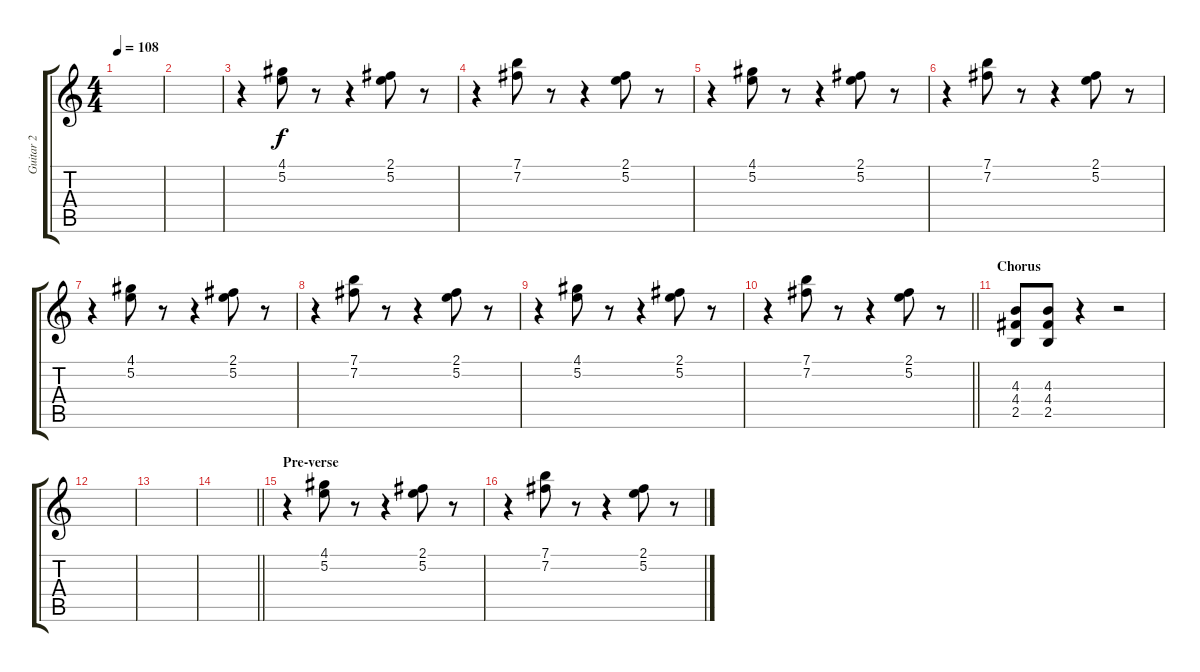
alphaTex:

\track ("Guitar 2" "Guitar 2") {instrument electricguitarclean}
\staff {score tabs}
\tuning (E4 B3 G3 D3 A2 E2) {hide}
\ts (4 4)
\tempo 108
\clef g2
\ks c
|
|
r.4{volume 12 balance 3 instrument electricguitarclean} (4.1 5.2).8 r.8 r.4 (2.1 5.2).8 r.8 |
r.4 (7.1 7.2).8 r.8 r.4 (2.1 5.2).8 r.8 |
r.4 (4.1 5.2).8 r.8 r.4 (2.1 5.2).8 r.8 |
r.4 (7.1 7.2).8 r.8 r.4 (2.1 5.2).8 r.8 |
r.4 (4.1 5.2).8 r.8 r.4 (2.1 5.2).8 r.8 |
r.4 (7.1 7.2).8 r.8 r.4 (2.1 5.2).8 r.8 |
r.4 (4.1 5.2).8 r.8 r.4 (2.1 5.2).8 r.8 |
\barLineRight lightlight
r.4 (7.1 7.2).8 r.8 r.4 (2.1 5.2).8 r.8 |
\section ("" "Chorus")
(4.3 4.4 2.5).8{volume 10 balance 5 instrument overdrivenguitar} (4.3 4.4 2.5).8 r.4 r.2 |
|
|
\barLineRight lightlight
|
\section ("" "Pre-verse")
r.4{volume 12 balance 3 instrument electricguitarclean} (4.1 5.2).8 r.8 r.4 (2.1 5.2).8 r.8 |
r.4 (7.1 7.2).8 r.8 r.4 (2.1 5.2).8 r.8
